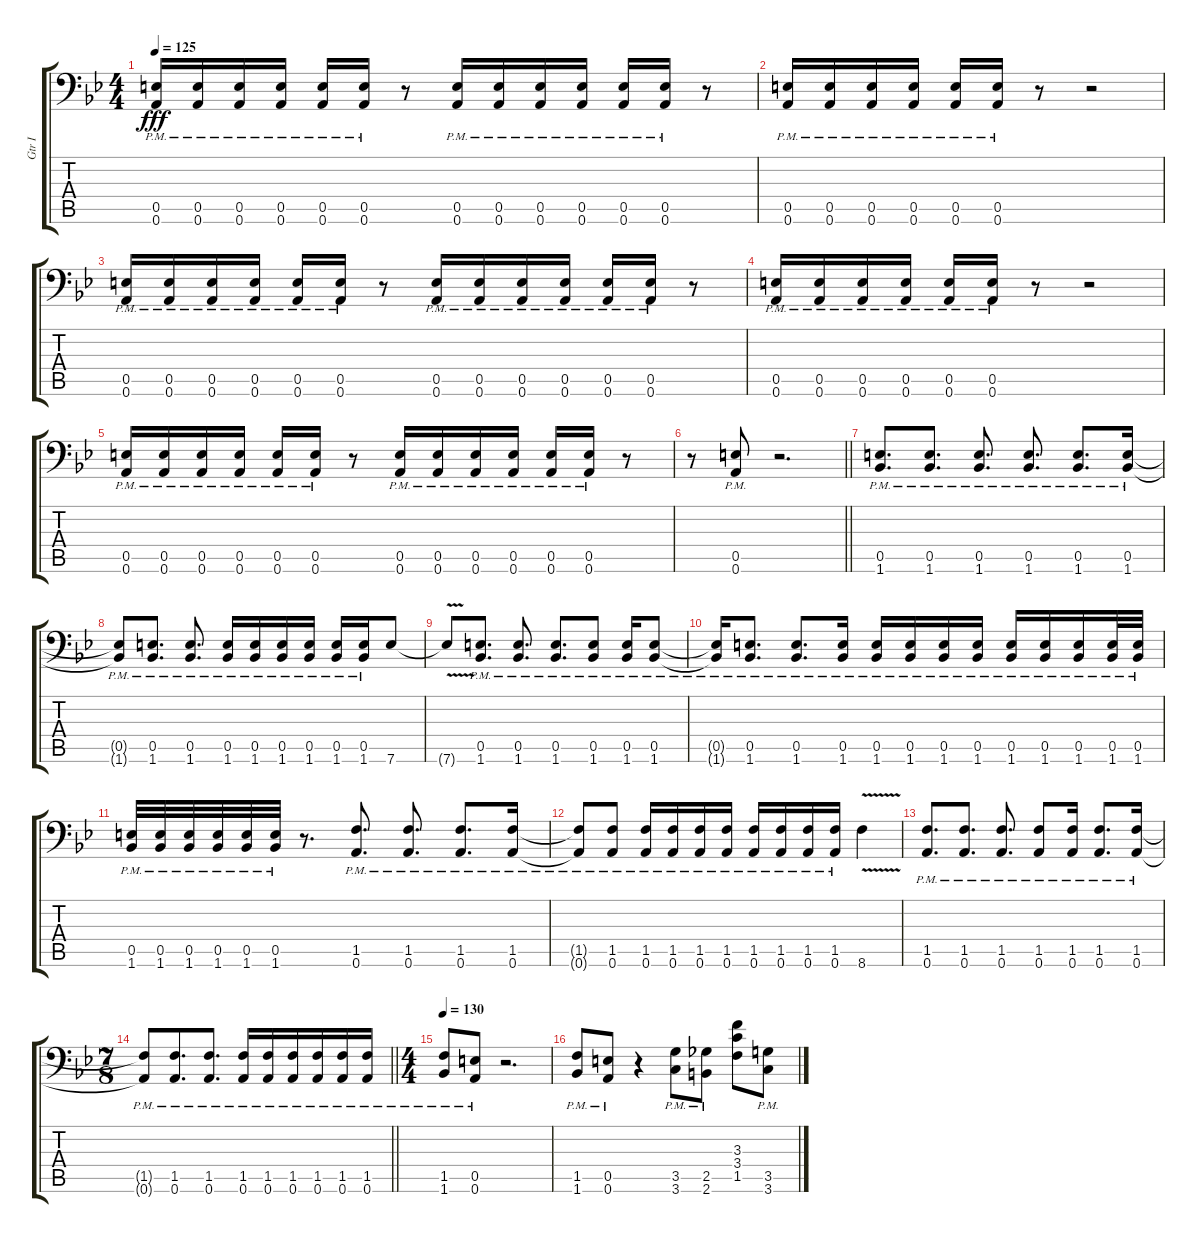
\track ("Gtr I" "Gtr I") {instrument distortionguitar}
\staff {score tabs}
\tuning (B3 Gb3 D3 A2 E2 A1) {hide}
\ts (4 4)
\tempo 125
\clef f4
\ks bb
(0.5{pm} 0.6{pm}).16{dy fff} (0.5{pm} 0.6{pm}).16 (0.5{pm} 0.6{pm}).16 (0.5{pm} 0.6{pm}).16 (0.5{pm} 0.6{pm}).16 (0.5{pm} 0.6{pm}).16 r.8 (0.5{pm} 0.6{pm}).16 (0.5{pm} 0.6{pm}).16 (0.5{pm} 0.6{pm}).16 (0.5{pm} 0.6{pm}).16 (0.5{pm} 0.6{pm}).16 (0.5{pm} 0.6{pm}).16 r.8 |
(0.5{pm} 0.6{pm}).16 (0.5{pm} 0.6{pm}).16 (0.5{pm} 0.6{pm}).16 (0.5{pm} 0.6{pm}).16 (0.5{pm} 0.6{pm}).16 (0.5{pm} 0.6{pm}).16 r.8 r.2 |
(0.5{pm} 0.6{pm}).16 (0.5{pm} 0.6{pm}).16 (0.5{pm} 0.6{pm}).16 (0.5{pm} 0.6{pm}).16 (0.5{pm} 0.6{pm}).16 (0.5{pm} 0.6{pm}).16 r.8 (0.5{pm} 0.6{pm}).16 (0.5{pm} 0.6{pm}).16 (0.5{pm} 0.6{pm}).16 (0.5{pm} 0.6{pm}).16 (0.5{pm} 0.6{pm}).16 (0.5{pm} 0.6{pm}).16 r.8 |
(0.5{pm} 0.6{pm}).16 (0.5{pm} 0.6{pm}).16 (0.5{pm} 0.6{pm}).16 (0.5{pm} 0.6{pm}).16 (0.5{pm} 0.6{pm}).16 (0.5{pm} 0.6{pm}).16 r.8 r.2 |
(0.5{pm} 0.6{pm}).16 (0.5{pm} 0.6{pm}).16 (0.5{pm} 0.6{pm}).16 (0.5{pm} 0.6{pm}).16 (0.5{pm} 0.6{pm}).16 (0.5{pm} 0.6{pm}).16 r.8 (0.5{pm} 0.6{pm}).16 (0.5{pm} 0.6{pm}).16 (0.5{pm} 0.6{pm}).16 (0.5{pm} 0.6{pm}).16 (0.5{pm} 0.6{pm}).16 (0.5{pm} 0.6{pm}).16 r.8 |
\barLineRight lightlight
r.8 (0.5{pm} 0.6{pm}).8 r.2{d} |
(0.5{pm} 1.6{pm}).8{d} (0.5{pm} 1.6{pm}).8{d} (0.5{pm} 1.6{pm}).8{d} (0.5{pm} 1.6{pm}).8{d} (0.5{pm} 1.6{pm}).8{d} (0.5{pm} 1.6{pm}).16 |
(0.5{pm t} 1.6{pm t}).8 (0.5{pm} 1.6{pm}).8{d} (0.5{pm} 1.6{pm}).8{d} (0.5{pm} 1.6{pm}).16 (0.5{pm} 1.6{pm}).16 (0.5{pm} 1.6{pm}).16 (0.5{pm} 1.6{pm}).16 (0.5{pm} 1.6{pm}).16 (0.5{pm} 1.6{pm}).16 7.6.8 |
7.6{v t}.8 (0.5{pm} 1.6{pm}).8{d} (0.5{pm} 1.6{pm}).8{d} (0.5{pm} 1.6{pm}).8{d} (0.5{pm} 1.6{pm}).8 (0.5{pm} 1.6{pm}).16 (0.5{pm} 1.6{pm}).8 |
(0.5{pm t} 1.6{pm t}).16 (0.5{pm} 1.6{pm}).8{d} (0.5{pm} 1.6{pm}).8{d} (0.5{pm} 1.6{pm}).16 (0.5{pm} 1.6{pm}).16 (0.5{pm} 1.6{pm}).16 (0.5{pm} 1.6{pm}).16 (0.5{pm} 1.6{pm}).16 (0.5{pm} 1.6{pm}).16 (0.5{pm} 1.6{pm}).16 (0.5{pm} 1.6{pm}).16 (0.5{pm} 1.6{pm}).32 (0.5{pm} 1.6{pm}).32 |
(0.5{pm} 1.6{pm}).32 (0.5{pm} 1.6{pm}).32 (0.5{pm} 1.6{pm}).32 (0.5{pm} 1.6{pm}).32 (0.5{pm} 1.6{pm}).32 (0.5{pm} 1.6{pm}).32 r.8{d} (1.5{pm} 0.6{pm}).8{d} (1.5{pm} 0.6{pm}).8{d} (1.5{pm} 0.6{pm}).8{d} (1.5{pm} 0.6{pm}).16 |
(1.5{pm t} 0.6{pm t}).8 (1.5{pm} 0.6{pm}).8 (1.5{pm} 0.6{pm}).16 (1.5{pm} 0.6{pm}).16 (1.5{pm} 0.6{pm}).16 (1.5{pm} 0.6{pm}).16 (1.5{pm} 0.6{pm}).16 (1.5{pm} 0.6{pm}).16 (1.5{pm} 0.6{pm}).16 (1.5{pm} 0.6{pm}).16 8.6{v}.4 |
(1.5{pm} 0.6{pm}).8{d} (1.5{pm} 0.6{pm}).8{d} (1.5{pm} 0.6{pm}).8{d} (1.5{pm} 0.6{pm}).8 (1.5{pm} 0.6{pm}).16 (1.5{pm} 0.6{pm}).8{d} (1.5{pm} 0.6{pm}).16 |
\ts (7 8)
\barLineRight lightlight
(1.5{pm t} 0.6{pm t}).8 (1.5{pm} 0.6{pm}).8{d} (1.5{pm} 0.6{pm}).8{d} (1.5{pm} 0.6{pm}).16 (1.5{pm} 0.6{pm}).16 (1.5{pm} 0.6{pm}).16 (1.5{pm} 0.6{pm}).16 (1.5{pm} 0.6{pm}).16 (1.5{pm} 0.6{pm}).16 |
\ts (4 4)
\tempo 130
(1.5{pm} 1.6{pm}).8 (0.5{pm} 0.6{pm}).8 r.2{d} |
(1.5{pm} 1.6{pm}).8 (0.5{pm} 0.6{pm}).8 r.4 (3.5{pm} 3.6{pm}).8 (2.5{pm} 2.6{pm}).8 (3.3 3.4 1.5).8 (3.5{pm} 3.6{pm}).8
